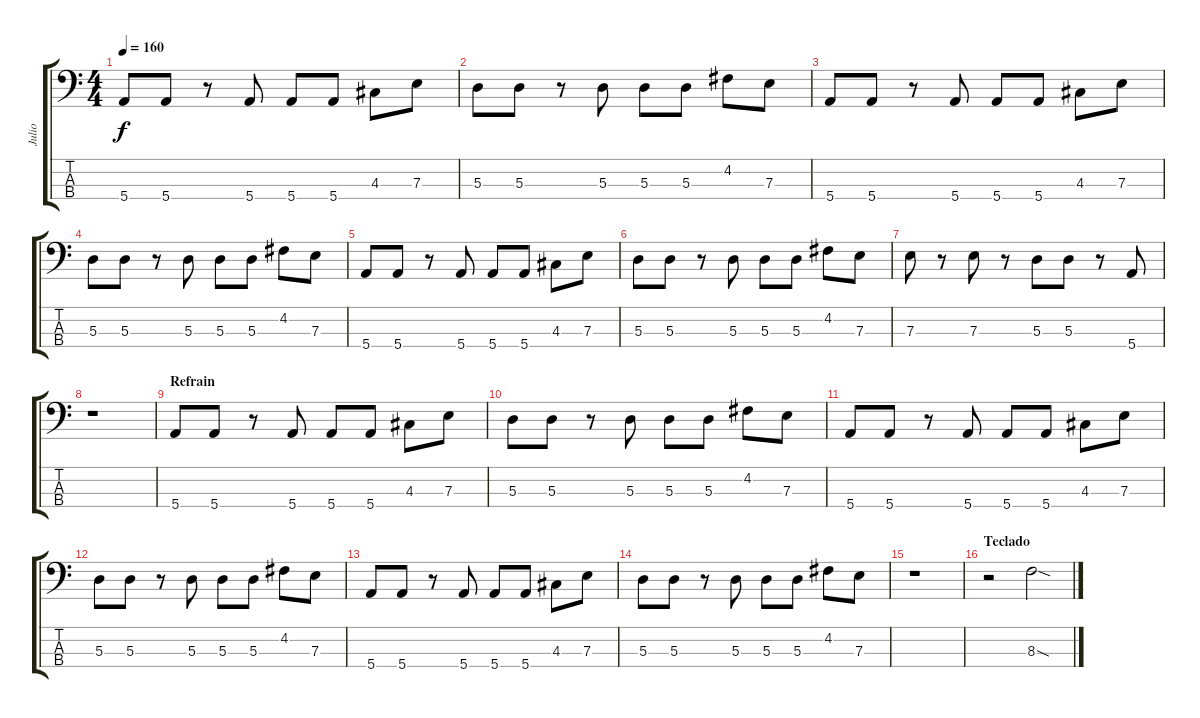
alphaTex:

\track ("Julio" "Julio") {instrument electricbassfinger}
\staff {score tabs}
\tuning (G2 D2 A1 E1) {hide}
\ts (4 4)
\tempo 160
\clef f4
\ks c
5.4.8{dy f} 5.4.8 r.8 5.4.8 5.4.8 5.4.8 4.3.8 7.3.8 |
5.3.8 5.3.8 r.8 5.3.8 5.3.8 5.3.8 4.2.8 7.3.8 |
5.4.8 5.4.8 r.8 5.4.8 5.4.8 5.4.8 4.3.8 7.3.8 |
5.3.8 5.3.8 r.8 5.3.8 5.3.8 5.3.8 4.2.8 7.3.8 |
5.4.8 5.4.8 r.8 5.4.8 5.4.8 5.4.8 4.3.8 7.3.8 |
5.3.8 5.3.8 r.8 5.3.8 5.3.8 5.3.8 4.2.8 7.3.8 |
7.3.8 r.8 7.3.8 r.8 5.3.8 5.3.8 r.8 5.4.8 |
r.1 |
\section ("" "Refrain")
5.4.8 5.4.8 r.8 5.4.8 5.4.8 5.4.8 4.3.8 7.3.8 |
5.3.8 5.3.8 r.8 5.3.8 5.3.8 5.3.8 4.2.8 7.3.8 |
5.4.8 5.4.8 r.8 5.4.8 5.4.8 5.4.8 4.3.8 7.3.8 |
5.3.8 5.3.8 r.8 5.3.8 5.3.8 5.3.8 4.2.8 7.3.8 |
5.4.8 5.4.8 r.8 5.4.8 5.4.8 5.4.8 4.3.8 7.3.8 |
5.3.8 5.3.8 r.8 5.3.8 5.3.8 5.3.8 4.2.8 7.3.8 |
r.1 |
\section ("" "Teclado")
r.2 8.3{sod}.2
